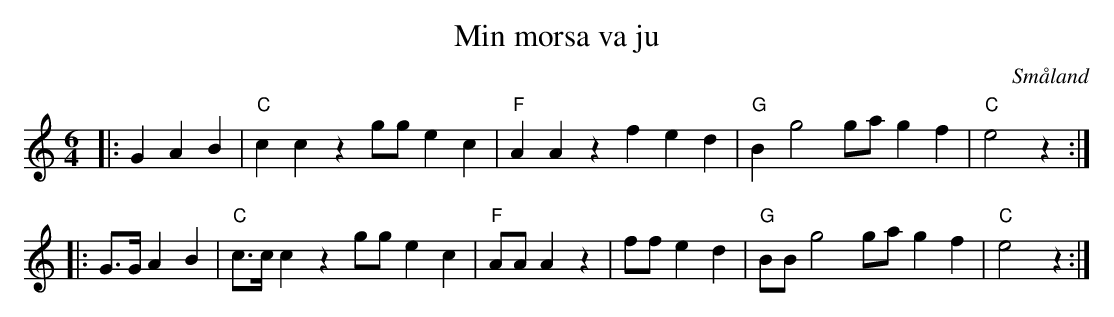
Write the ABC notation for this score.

X:1
T:Min morsa va ju
O:Småland
M:6/4
L:1/8
K:C
|:G2A2B2|"C" c2c2z2 gg e2 c2|"F" A2 A2 z2 f2 e2 d2|"G" B2 g4 ga g2 f2|"C" e4 z2:|
|:G>G A2 B2|"C" c>c c2 z2 gg e2 c2|"F" AA A2 z2|ff e2 d2|"G" BB g4 ga g2 f2|"C" e4 z2:|
